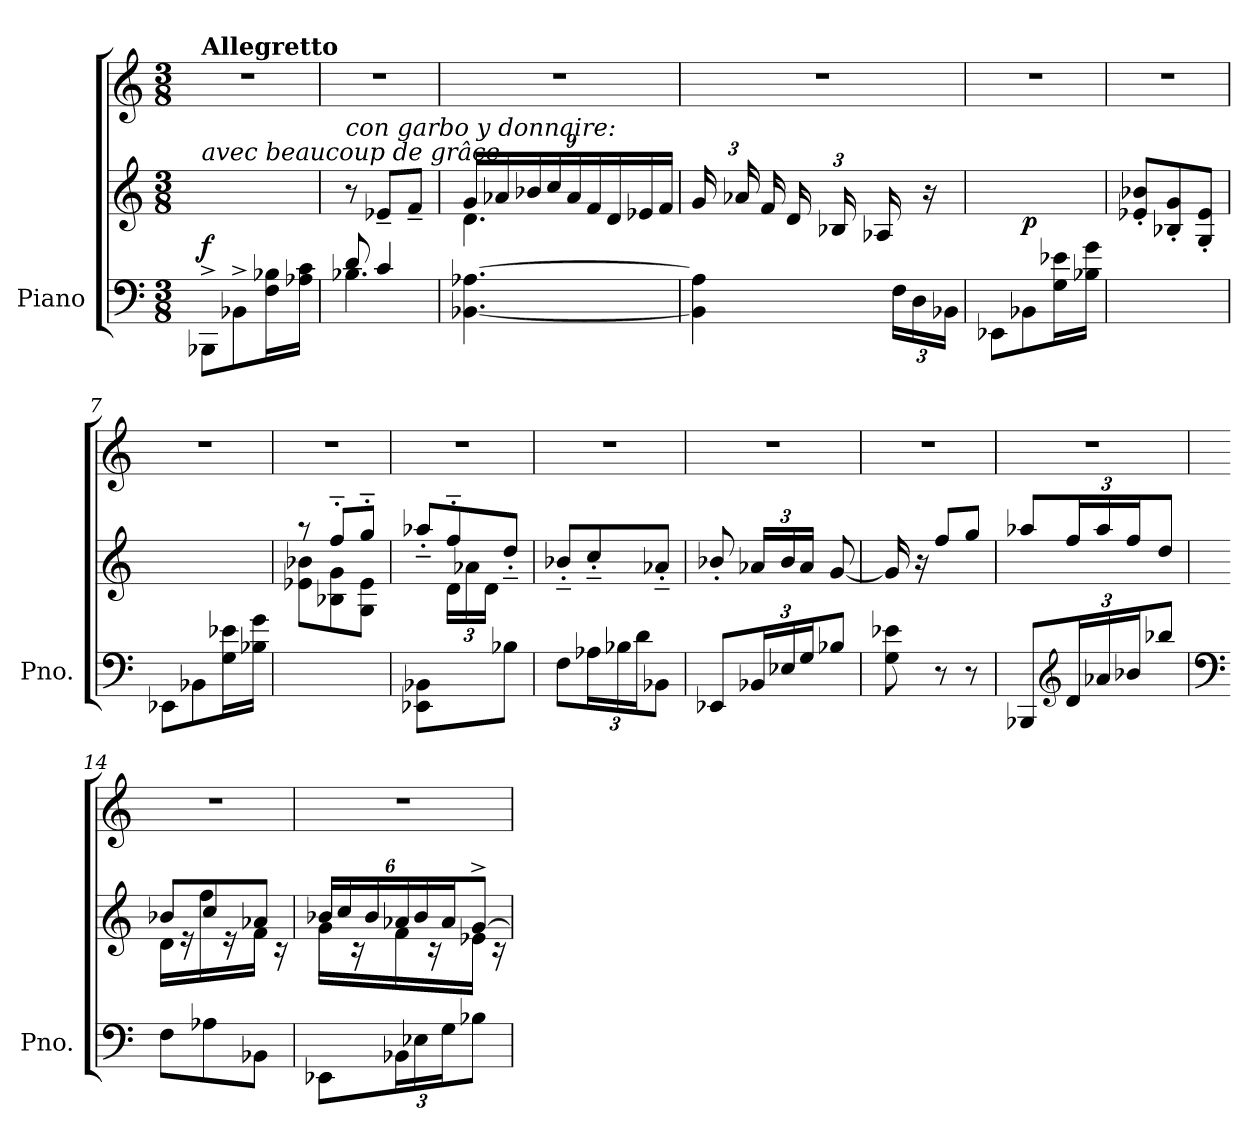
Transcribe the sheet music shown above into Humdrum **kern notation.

**kern	**kern	**kern	**dynam
*part1	*part1	*part1	*part1
*staff3	*staff2	*staff1	*staff1/2/3
*I"Piano	*	*	*
*I'Pno.	*	*	*
*clefF4	*clefG2	*clefG2	*
*k[]	*k[]	*k[]	*
*M3/8	*M3/8	*M3/8	*
*MM66	*MM66	*MM66	*
=1	=1	=1	=1
!	!	!LO:TX:a:B:t=Allegretto	!
!	!LO:TX:a:i:t=avec beaucoup de grâce	!	!
!	!	!	!LO:DY:a=3
8BBB-X^\L	4.ryy	4.r	f
8BB-X^\	.	.	.
16F\ 16B-X\L	.	.	.
16A-X\ 16c\JJ	.	.	.
=2	=2	=2	=2
*^	*	*	*
!	!	!LO:TX:a:i:t=con garbo y donnaire&colon;	!	!
4.B-X\	8d/	8r	4.r	.
.	4c/	8e-X~/L	.	.
.	.	8f~/J	.	.
*v	*v	*	*	*
=3	=3	=3	=3
*	*Xbrackettup	*	*
*	*^	*	*
[4.BB-X\ [4.A-X\	24g/LL	4.d\	4.r	.
.	24a-X/	.	.	.
.	24b-X/	.	.	.
.	24cc/	.	.	.
.	24a-/	.	.	.
.	24f/	.	.	.
.	24d/	.	.	.
.	24e-X/	.	.	.
.	24f/JJ	.	.	.
*	*v	*v	*	*
=4	=4	=4	=4
*^	*	*	*
4ryy	4BB-\] 4A-\]	24g/LL	4.r	.
.	.	24a-X/	.	.
.	.	24f/	.	.
.	.	24d/	.	.
.	.	24B-X/	.	.
.	.	24A-X/	.	.
*	*Xbrackettup	*	*	*
16F/JJ	24F\LL	16ryy	.	.
.	24D\	.	.	.
16ryy	.	16r	.	.
.	24BB-X\JJ	.	.	.
*v	*v	*	*	*
=5	=5	=5	=5
8EE-X\L	4.ryy	4.r	.
!	!	!	!LO:DY:a=3
8BB-X\	.	.	p
16G\ 16e-X\L	.	.	.
16B-X\ 16g\JJ	.	.	.
=6	=6	=6	=6
*	*^	*	*
4.ryy	4.ryy	8e-X/' 8b-X/'L	4.r	.
.	.	8B-X/' 8g/'	.	.
.	.	8G/' 8e-/'J	.	.
!!LO:LB:g=z
=7	=7	=7	=7	=7
!	!LO:TX:a:i:t=molto a piacere	!	!	!
*	*v	*v	*	*
8EE-X\L	4.ryy	4.r	.
8BB-X\	.	.	.
16G\ 16e-X\L	.	.	.
16B-X\ 16g\JJ	.	.	.
=8	=8	=8	=8
*	*^	*	*
4.ryy	8raa	8e-X\ 8b-X\L	4.r	.
.	8ff~'/L	8B-X\ 8g\	.	.
.	8gg~'/J	8G\ 8e-\J	.	.
=9	=9	=9	=9	=9
8EE-X\ 8BB-X\L	8aa-X~'/L	8ryy	4.r	.
8ryy	8ff~'/	24d\L	.	.
.	.	24a-X\	.	.
.	.	24d\J	.	.
8B-X\J	8dd~'/J	8ryy	.	.
*	*v	*v	*	*
=10	=10	=10	=10
8F\L	8b-X~'/L	4.r	.
24A-X\L	8cc~'/	.	.
24B-X\	.	.	.
24d\J	.	.	.
8BB-X\J	8a-X~'/J	.	.
=11	=11	=11	=11
8EE-X/L	8b-X'/	4.r	.
24BB-X/L	24a-X/LL	.	.
24E-X/	24b-/	.	.
24G/J	24a-/JJ	.	.
8B-X/J	[8g/	.	.
=12	=12	=12	=12
8G\ 8e-X\	16g/]	4.r	.
.	16r	.	.
8r	8ff/L	.	.
8r	8gg/J	.	.
=13	=13	=13	=13
8BBB-X/L	8aa-X/L	4.r	.
*clefG2	*	*	*
24d/L	24ff/L	.	.
24a-X/	24aa-/	.	.
24b-X/J	24ff/J	.	.
8bb-X/J	8dd/J	.	.
!!LO:LB:g=z
=14	=14	=14	=14
*clefF4	*	*	*
*	*^	*	*
8F\L	8b-X/L	16d\LL	4.r	.
.	.	16r	.	.
8A-X\	8cc/	16ff\	.	.
.	.	16r	.	.
8BB-X\J	8a-X/J	16f\JJ	.	.
.	.	16r	.	.
=15	=15	=15	=15	=15
8EE-X\L	24b-X/LL	16g\LL	4.r	.
.	24cc/	.	.	.
.	.	16r	.	.
.	24b-/	.	.	.
24BB-X\L	24a-X/	16f\	.	.
24E-X\	24b-/	.	.	.
.	.	16r	.	.
24G\J	24a-/J	.	.	.
8B-X\J	[8g^/J	16e-X\JJ	.	.
.	.	16r	.	.
*	*v	*v	*	*
=	=	=	=
*-	*-	*-	*-
